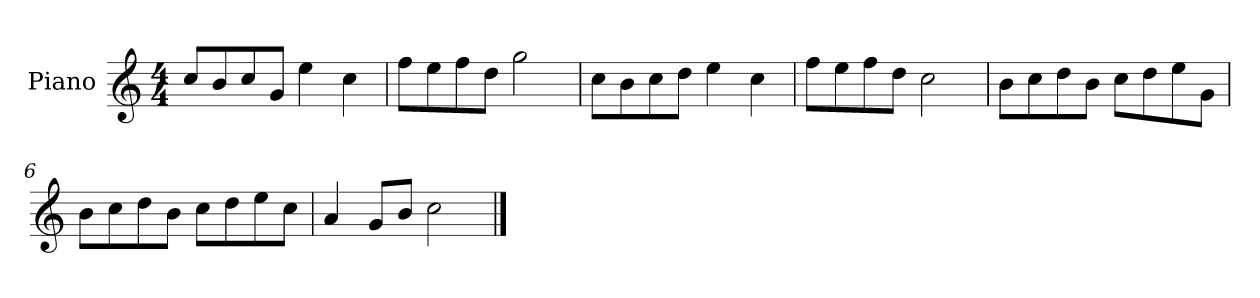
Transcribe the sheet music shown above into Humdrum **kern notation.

**kern
*part1
*staff1
*I"Piano
*I'P-no
*clefG2
*k[]
*M4/4
*MM90
=1
8cc/L
8b/
8cc/
8g/J
4ee\
4cc\
=2
8ff\L
8ee\
8ff\
8dd\J
2gg\
=3
8cc\L
8b\
8cc\
8dd\J
4ee\
4cc\
=4
8ff\L
8ee\
8ff\
8dd\J
2cc\
=5
8b\L
8cc\
8dd\
8b\J
8cc\L
8dd\
8ee\
8g\J
=6
8b\L
8cc\
8dd\
8b\J
8cc\L
8dd\
8ee\
8cc\J
!!LO:LB:g=z
=7
4a/
8g/L
8b/J
2cc\
==
*-
